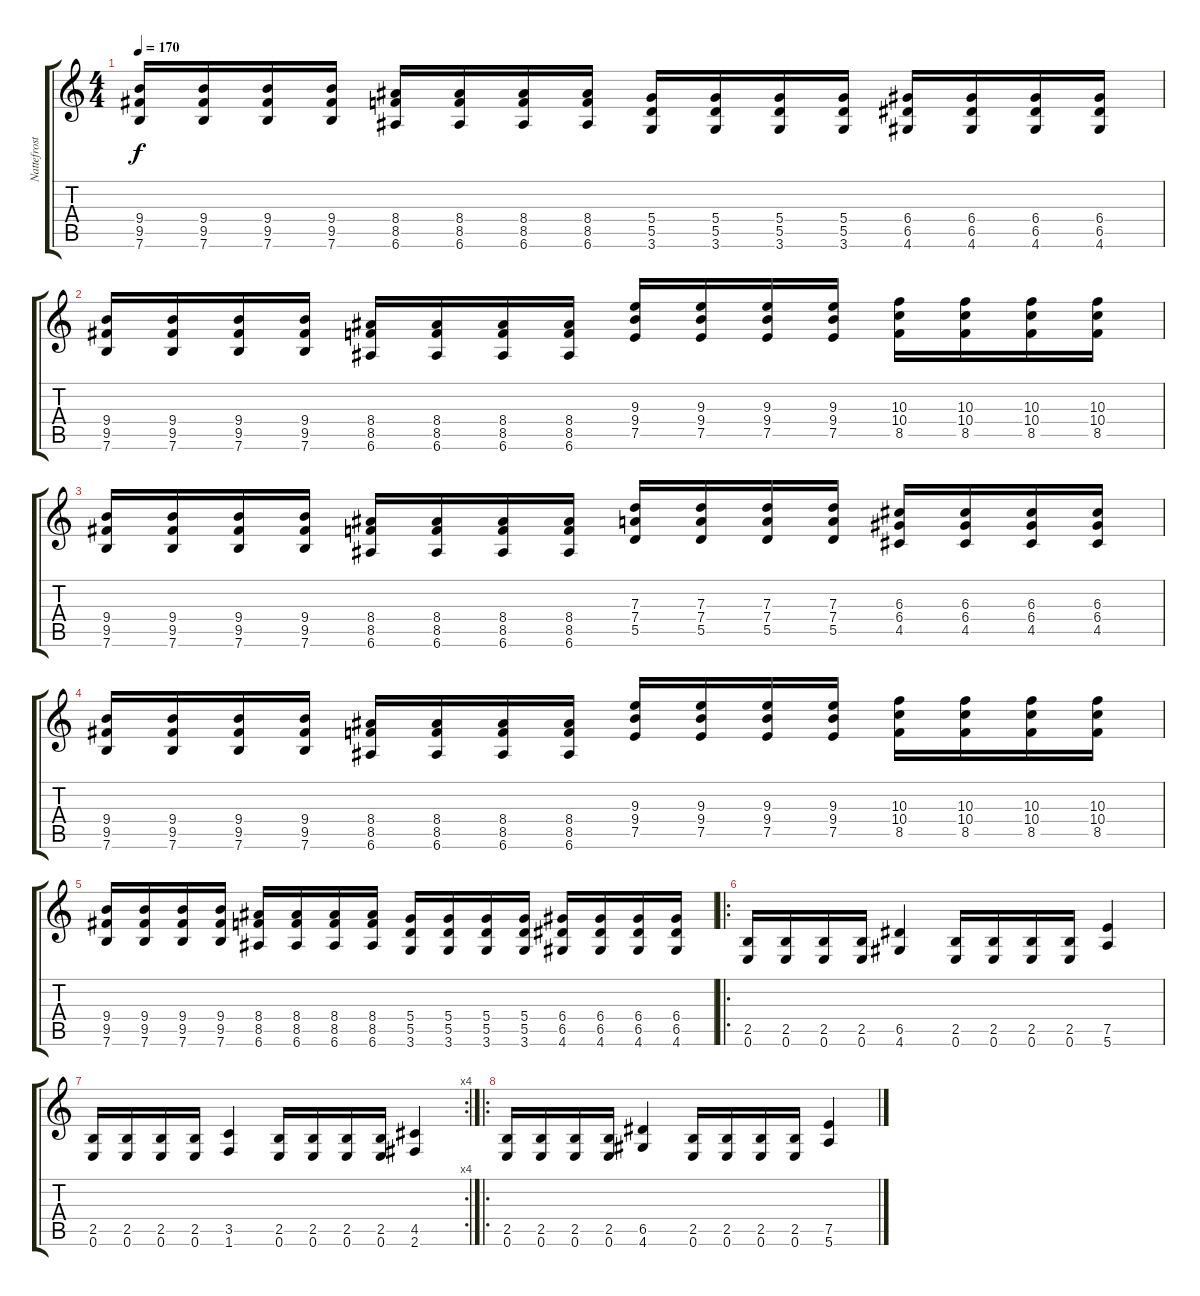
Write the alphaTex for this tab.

\track ("Nattefrost" "Nattefrost") {instrument distortionguitar}
\staff {score tabs}
\tuning (E4 B3 G3 D3 A2 E2) {hide}
\ts (4 4)
\tempo 170
\clef g2
\ks c
(9.4 9.5 7.6).16{dy f} (9.4 9.5 7.6).16 (9.4 9.5 7.6).16 (9.4 9.5 7.6).16 (8.4 8.5 6.6).16 (8.4 8.5 6.6).16 (8.4 8.5 6.6).16 (8.4 8.5 6.6).16 (5.4 5.5 3.6).16 (5.4 5.5 3.6).16 (5.4 5.5 3.6).16 (5.4 5.5 3.6).16 (6.4 6.5 4.6).16 (6.4 6.5 4.6).16 (6.4 6.5 4.6).16 (6.4 6.5 4.6).16 |
(9.4 9.5 7.6).16 (9.4 9.5 7.6).16 (9.4 9.5 7.6).16 (9.4 9.5 7.6).16 (8.4 8.5 6.6).16 (8.4 8.5 6.6).16 (8.4 8.5 6.6).16 (8.4 8.5 6.6).16 (9.3 9.4 7.5).16 (9.3 9.4 7.5).16 (9.3 9.4 7.5).16 (9.3 9.4 7.5).16 (10.3 10.4 8.5).16 (10.3 10.4 8.5).16 (10.3 10.4 8.5).16 (10.3 10.4 8.5).16 |
(9.4 9.5 7.6).16 (9.4 9.5 7.6).16 (9.4 9.5 7.6).16 (9.4 9.5 7.6).16 (8.4 8.5 6.6).16 (8.4 8.5 6.6).16 (8.4 8.5 6.6).16 (8.4 8.5 6.6).16 (7.3 7.4 5.5).16 (7.3 7.4 5.5).16 (7.3 7.4 5.5).16 (7.3 7.4 5.5).16 (6.3 6.4 4.5).16 (6.3 6.4 4.5).16 (6.3 6.4 4.5).16 (6.3 6.4 4.5).16 |
(9.4 9.5 7.6).16 (9.4 9.5 7.6).16 (9.4 9.5 7.6).16 (9.4 9.5 7.6).16 (8.4 8.5 6.6).16 (8.4 8.5 6.6).16 (8.4 8.5 6.6).16 (8.4 8.5 6.6).16 (9.3 9.4 7.5).16 (9.3 9.4 7.5).16 (9.3 9.4 7.5).16 (9.3 9.4 7.5).16 (10.3 10.4 8.5).16 (10.3 10.4 8.5).16 (10.3 10.4 8.5).16 (10.3 10.4 8.5).16 |
(9.4 9.5 7.6).16 (9.4 9.5 7.6).16 (9.4 9.5 7.6).16 (9.4 9.5 7.6).16 (8.4 8.5 6.6).16 (8.4 8.5 6.6).16 (8.4 8.5 6.6).16 (8.4 8.5 6.6).16 (5.4 5.5 3.6).16 (5.4 5.5 3.6).16 (5.4 5.5 3.6).16 (5.4 5.5 3.6).16 (6.4 6.5 4.6).16 (6.4 6.5 4.6).16 (6.4 6.5 4.6).16 (6.4 6.5 4.6).16 |
\ro
(2.5 0.6).16 (2.5 0.6).16 (2.5 0.6).16 (2.5 0.6).16 (6.5 4.6).4 (2.5 0.6).16 (2.5 0.6).16 (2.5 0.6).16 (2.5 0.6).16 (7.5 5.6).4 |
\rc 4
(2.5 0.6).16 (2.5 0.6).16 (2.5 0.6).16 (2.5 0.6).16 (3.5 1.6).4 (2.5 0.6).16 (2.5 0.6).16 (2.5 0.6).16 (2.5 0.6).16 (4.5 2.6).4 |
\ro
(2.5 0.6).16 (2.5 0.6).16 (2.5 0.6).16 (2.5 0.6).16 (6.5 4.6).4 (2.5 0.6).16 (2.5 0.6).16 (2.5 0.6).16 (2.5 0.6).16 (7.5 5.6).4
